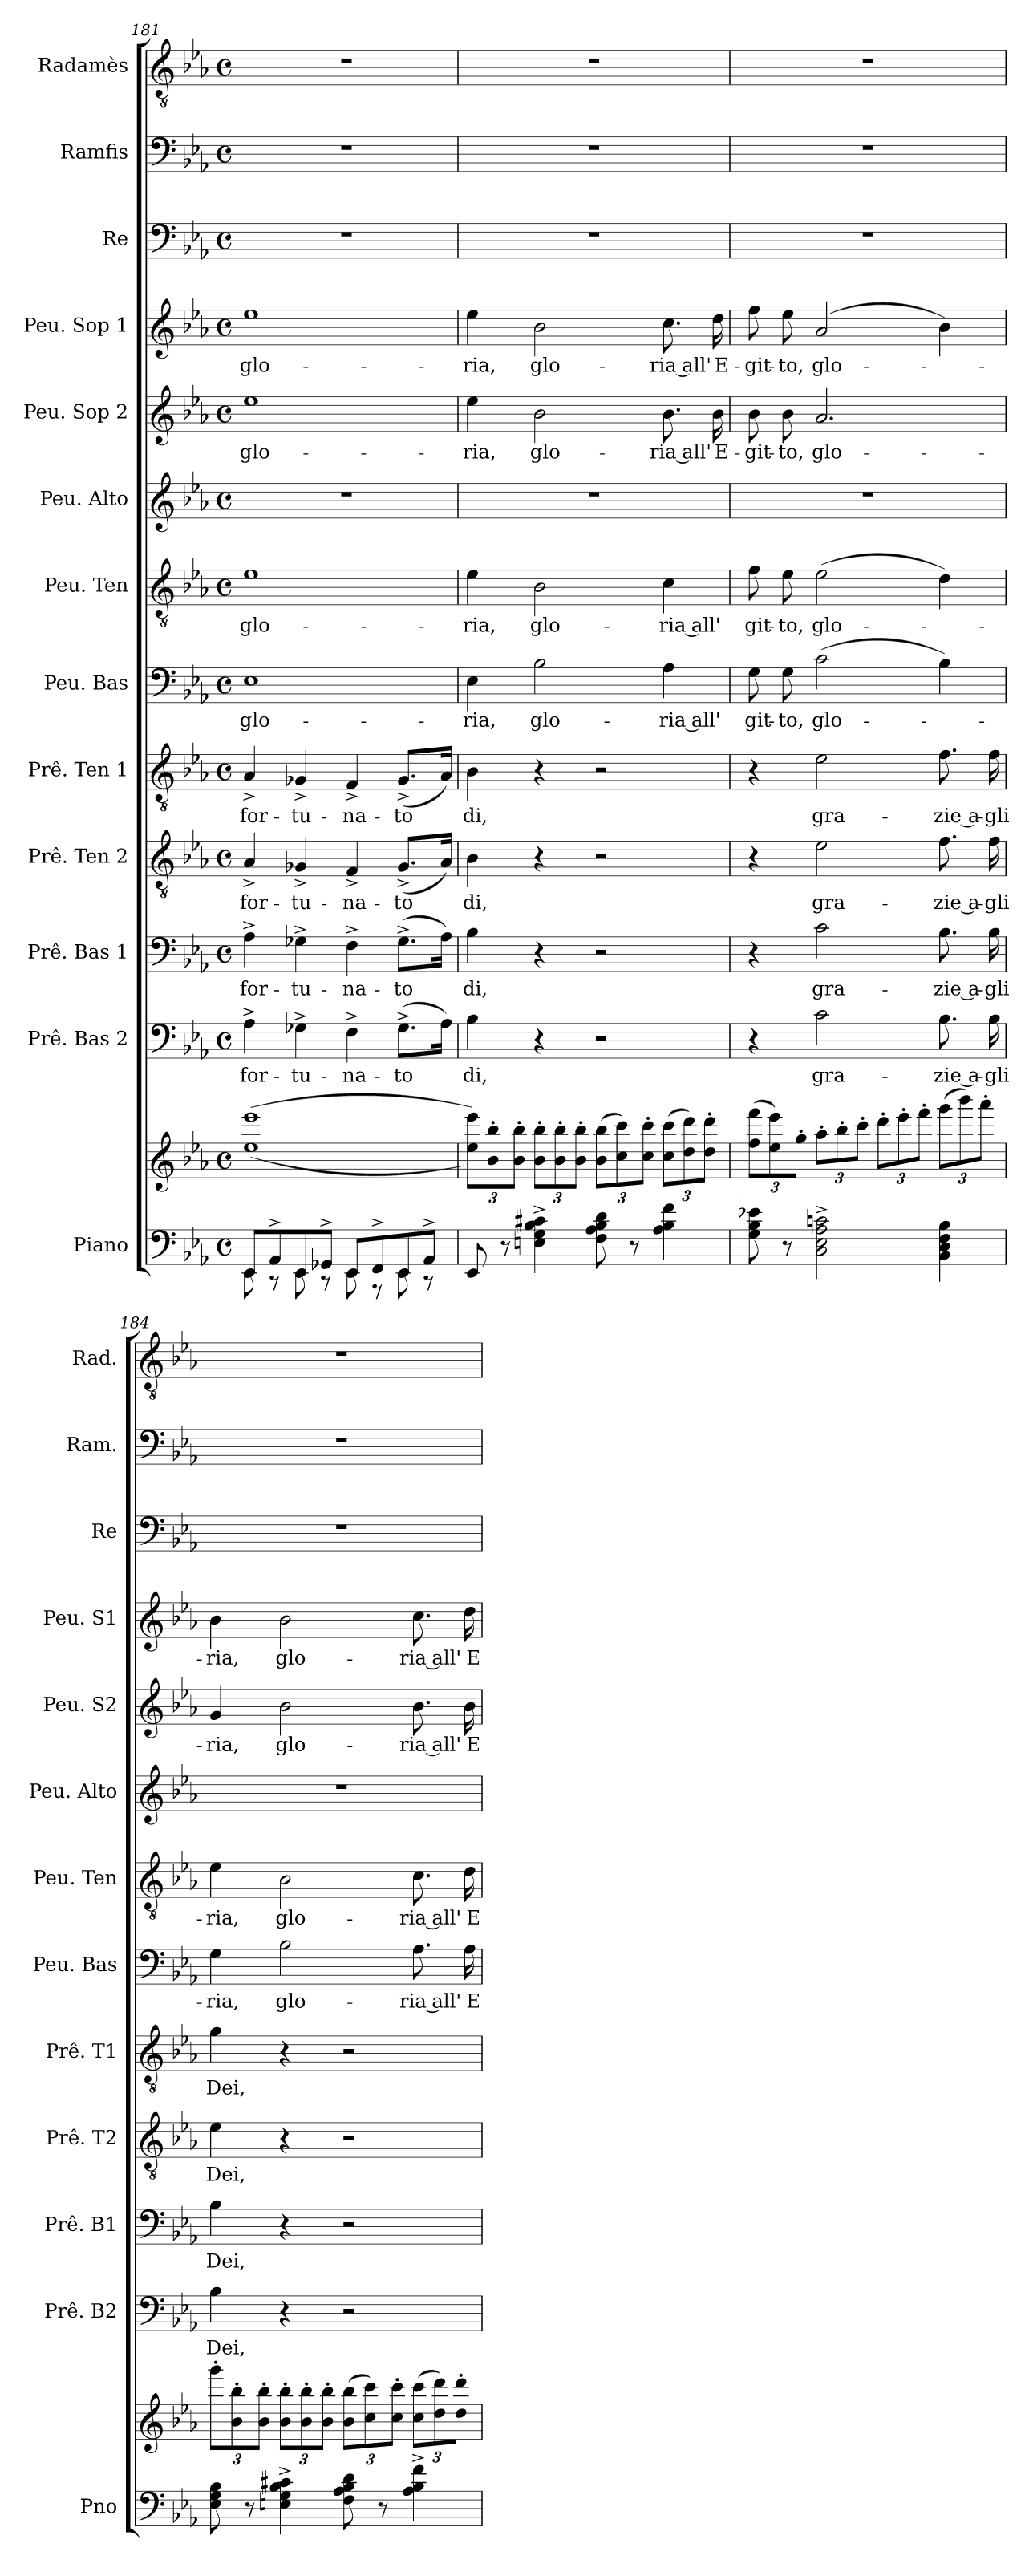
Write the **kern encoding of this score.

**kern	**kern	**kern	**text	**kern	**text	**kern	**text	**kern	**text	**kern	**text	**kern	**text	**kern	**kern	**text	**kern	**text	**kern	**kern	**kern
*part13	*part13	*part12	*part12	*part11	*part11	*part10	*part10	*part9	*part9	*part8	*part8	*part7	*part7	*part6	*part5	*part5	*part4	*part4	*part3	*part2	*part1
*staff14	*staff13	*staff12	*staff12	*staff11	*staff11	*staff10	*staff10	*staff9	*staff9	*staff8	*staff8	*staff7	*staff7	*staff6	*staff5	*staff5	*staff4	*staff4	*staff3	*staff2	*staff1
*I"Piano	*	*I"Prê. Bas 2	*	*I"Prê. Bas 1	*	*I"Prê. Ten 2	*	*I"Prê. Ten 1	*	*I"Peu. Bas	*	*I"Peu. Ten	*	*I"Peu. Alto	*I"Peu. Sop 2	*	*I"Peu. Sop 1	*	*I"Re	*I"Ramfis	*I"Radamès
*I'Pno	*	*I'Prê. B2	*	*I'Prê. B1	*	*I'Prê. T2	*	*I'Prê. T1	*	*I'Peu. Bas	*	*I'Peu. Ten	*	*I'Peu. Alto	*I'Peu. S2	*	*I'Peu. S1	*	*I'Re	*I'Ram.	*I'Rad.
*clefF4	*clefG2	*clefF4	*	*clefF4	*	*clefGv2	*	*clefGv2	*	*clefF4	*	*clefGv2	*	*clefG2	*clefG2	*	*clefG2	*	*clefF4	*clefF4	*clefGv2
*k[b-e-a-]	*k[b-e-a-]	*k[b-e-a-]	*	*k[b-e-a-]	*	*k[b-e-a-]	*	*k[b-e-a-]	*	*k[b-e-a-]	*	*k[b-e-a-]	*	*k[b-e-a-]	*k[b-e-a-]	*	*k[b-e-a-]	*	*k[b-e-a-]	*k[b-e-a-]	*k[b-e-a-]
*M4/4	*M4/4	*M4/4	*	*M4/4	*	*M4/4	*	*M4/4	*	*M4/4	*	*M4/4	*	*M4/4	*M4/4	*	*M4/4	*	*M4/4	*M4/4	*M4/4
*met(c)	*met(c)	*met(c)	*	*met(c)	*	*met(c)	*	*met(c)	*	*met(c)	*	*met(c)	*	*met(c)	*met(c)	*	*met(c)	*	*met(c)	*met(c)	*met(c)
=181	=181	=181	=181	=181	=181	=181	=181	=181	=181	=181	=181	=181	=181	=181	=181	=181	=181	=181	=181	=181	=181
*^	*	*	*	*	*	*	*	*	*	*	*	*	*	*	*	*	*	*	*	*	*
!	!	!	!	!LO:LY:b:color=#AA0000	!	!LO:LY:b:color=#0055FF	!	!LO:LY:b:color=#0055FF	!	!LO:LY:b:color=#0055FF	!	!LO:LY:b:color=#0055FF	!	!LO:LY:b:color=#0055FF	!	!	!LO:LY:b:color=#0055FF	!	!LO:LY:b:color=#0055FF	!	!	!
8EE-/L	8EE-\	(>(>1ee- 1eee-	4A-^\	for-	4A-^\	for-	4A-^/	for-	4A-^/	for-	1E-	glo-	1e-	glo-	1r	1ee-	glo-	1ee-	glo-	1r	1r	1r
8AA-^/	8r	.	.	.	.	.	.	.	.	.	.	.	.	.	.	.	.	.	.	.	.	.
!	!	!	!	!LO:LY:b:color=#AA0000	!	!LO:LY:b:color=#0055FF	!	!LO:LY:b:color=#0055FF	!	!LO:LY:b:color=#0055FF	!	!	!	!	!	!	!	!	!	!	!	!
8EE-/	8EE-\	.	4G-X^\	-tu-	4G-X^\	-tu-	4G-X^/	-tu-	4G-X^/	-tu-	.	.	.	.	.	.	.	.	.	.	.	.
8GG-X^/J	8r	.	.	.	.	.	.	.	.	.	.	.	.	.	.	.	.	.	.	.	.	.
!	!	!	!	!LO:LY:b:color=#AA0000	!	!LO:LY:b:color=#0055FF	!	!LO:LY:b:color=#0055FF	!	!LO:LY:b:color=#0055FF	!	!	!	!	!	!	!	!	!	!	!	!
8EE-/L	8EE-\	.	4F^\	-na-	4F^\	-na-	4F^/	-na-	4F^/	-na-	.	.	.	.	.	.	.	.	.	.	.	.
8FF^/	8r	.	.	.	.	.	.	.	.	.	.	.	.	.	.	.	.	.	.	.	.	.
!	!	!	!	!LO:LY:b:color=#AA0000	!	!LO:LY:b:color=#0055FF	!	!LO:LY:b:color=#0055FF	!	!LO:LY:b:color=#0055FF	!	!	!	!	!	!	!	!	!	!	!	!
8EE-/	8EE-\	.	(>8.G-^\L	-to	(>8.G-^\L	-to	(<8.G-^/L	-to	(<8.G-^/L	-to	.	.	.	.	.	.	.	.	.	.	.	.
8AA-^/J	8r	.	.	.	.	.	.	.	.	.	.	.	.	.	.	.	.	.	.	.	.	.
.	.	.	16A-\Jk)	.	16A-\Jk)	.	16A-/Jk)	.	16A-/Jk)	.	.	.	.	.	.	.	.	.	.	.	.	.
*v	*v	*	*	*	*	*	*	*	*	*	*	*	*	*	*	*	*	*	*	*	*	*
=182	=182	=182	=182	=182	=182	=182	=182	=182	=182	=182	=182	=182	=182	=182	=182	=182	=182	=182	=182	=182	=182
*	*Xbrackettup	*	*	*	*	*	*	*	*	*	*	*	*	*	*	*	*	*	*	*	*
!	!	!	!LO:LY:b:color=#AA0000	!	!LO:LY:b:color=#0055FF	!	!LO:LY:b:color=#0055FF	!	!LO:LY:b:color=#0055FF	!	!LO:LY:b:color=#0055FF	!	!LO:LY:b:color=#0055FF	!	!	!LO:LY:b:color=#0055FF	!	!LO:LY:b:color=#0055FF	!	!	!
8EE-/	12ee-\ 12eee-\L))	4B-\	di,	4B-\	di,	4B-\	di,	4B-\	di,	4E-\	ria,	4e-\	ria,	1r	4ee-\	ria,	4ee-\	-ria,	1r	1r	1r
.	12b-\' 12bb-\'	.	.	.	.	.	.	.	.	.	.	.	.	.	.	.	.	.	.	.	.
8r	.	.	.	.	.	.	.	.	.	.	.	.	.	.	.	.	.	.	.	.	.
.	12b-\' 12bb-\'J	.	.	.	.	.	.	.	.	.	.	.	.	.	.	.	.	.	.	.	.
!	!	!	!	!	!	!	!	!	!	!	!LO:LY:b:color=#0055FF	!	!LO:LY:b:color=#0055FF	!	!	!LO:LY:b:color=#0055FF	!	!LO:LY:b:color=#0055FF	!	!	!
4En\^ 4G\^ 4B-\^ 4c#X\^	12b-\' 12bb-\'L	4r	.	4r	.	4r	.	4r	.	2B-\	glo-	2B-\	glo-	.	2b-\	glo-	2b-\	glo-	.	.	.
.	12b-\' 12bb-\'	.	.	.	.	.	.	.	.	.	.	.	.	.	.	.	.	.	.	.	.
.	12b-\' 12bb-\'J	.	.	.	.	.	.	.	.	.	.	.	.	.	.	.	.	.	.	.	.
8F\ 8A-\ 8B-\ 8d\	(>12b-\ 12bb-\L	2r	.	2r	.	2r	.	2r	.	.	.	.	.	.	.	.	.	.	.	.	.
.	12cc\ 12ccc\)	.	.	.	.	.	.	.	.	.	.	.	.	.	.	.	.	.	.	.	.
8r	.	.	.	.	.	.	.	.	.	.	.	.	.	.	.	.	.	.	.	.	.
.	12cc\' 12ccc\'J	.	.	.	.	.	.	.	.	.	.	.	.	.	.	.	.	.	.	.	.
!	!	!	!	!	!	!	!	!	!	!	!LO:LY:b:color=#0055FF	!	!LO:LY:b:color=#0055FF	!	!	!LO:LY:b:color=#0055FF	!	!LO:LY:b:color=#0055FF	!	!	!
4A-\ 4B-\ 4f\	(>12cc\ 12ccc\L	.	.	.	.	.	.	.	.	4A-\	ria all'	4c\	ria all'	.	8.b-\	ria all'	8.cc\	ria all'	.	.	.
.	12dd\ 12ddd\)	.	.	.	.	.	.	.	.	.	.	.	.	.	.	.	.	.	.	.	.
.	12dd\' 12ddd\'J	.	.	.	.	.	.	.	.	.	.	.	.	.	.	.	.	.	.	.	.
!	!	!	!	!	!	!	!	!	!	!	!	!	!	!	!	!LO:LY:b:color=#0055FF	!	!LO:LY:b:color=#0055FF	!	!	!
.	.	.	.	.	.	.	.	.	.	.	.	.	.	.	16b-\	E-	16dd\	E-	.	.	.
=183	=183	=183	=183	=183	=183	=183	=183	=183	=183	=183	=183	=183	=183	=183	=183	=183	=183	=183	=183	=183	=183
!	!	!	!	!	!	!	!	!	!	!	!LO:LY:b:color=#0055FF	!	!LO:LY:b:color=#0055FF	!	!	!LO:LY:b:color=#0055FF	!	!LO:LY:b:color=#0055FF	!	!	!
8G\ 8B-\ 8e-X\	(>12ff\ 12fff\L	4r	.	4r	.	4r	.	4r	.	8G\	git-	8f\	git-	1r	8b-\	-git-	8ff\	-git-	1r	1r	1r
.	12ee-\ 12eee-\)	.	.	.	.	.	.	.	.	.	.	.	.	.	.	.	.	.	.	.	.
!	!	!	!	!	!	!	!	!	!	!	!LO:LY:b:color=#0055FF	!	!LO:LY:b:color=#0055FF	!	!	!LO:LY:b:color=#0055FF	!	!LO:LY:b:color=#0055FF	!	!	!
8r	.	.	.	.	.	.	.	.	.	8G\	-to,	8e-\	-to,	.	8b-\	-to,	8ee-\	-to,	.	.	.
.	12gg'\J	.	.	.	.	.	.	.	.	.	.	.	.	.	.	.	.	.	.	.	.
!	!	!	!LO:LY:b:color=#AA0000	!	!LO:LY:b:color=#0055FF	!	!LO:LY:b:color=#0055FF	!	!LO:LY:b:color=#0055FF	!	!LO:LY:b:color=#0055FF	!	!LO:LY:b:color=#0055FF	!	!	!LO:LY:b:color=#0055FF	!	!LO:LY:b:color=#0055FF	!	!	!
2C\^ 2E-\^ 2A-\^ 2cn\^	12aa-'\L	2c\	gra-	2c\	gra-	2e-\	gra-	2e-\	gra-	(>2c\	glo-	(>2e-\	glo-	.	2.a-/	glo-	(>2a-/	glo-	.	.	.
.	12bb-'\	.	.	.	.	.	.	.	.	.	.	.	.	.	.	.	.	.	.	.	.
.	12ccc'\J	.	.	.	.	.	.	.	.	.	.	.	.	.	.	.	.	.	.	.	.
.	12ddd'\L	.	.	.	.	.	.	.	.	.	.	.	.	.	.	.	.	.	.	.	.
.	12eee-'\	.	.	.	.	.	.	.	.	.	.	.	.	.	.	.	.	.	.	.	.
.	12fff'\J	.	.	.	.	.	.	.	.	.	.	.	.	.	.	.	.	.	.	.	.
!	!	!	!LO:LY:b:color=#AA0000	!	!LO:LY:b:color=#0055FF	!	!LO:LY:b:color=#0055FF	!	!LO:LY:b:color=#0055FF	!	!	!	!	!	!	!	!	!	!	!	!
4BB-\ 4D\ 4F\ 4B-\	(>12ggg\L	8.B-\	zie a-	8.B-\	zie a-	8.f\	zie a-	8.f\	zie a-	4B-\)	.	4d\)	.	.	.	.	4b-\)	.	.	.	.
.	12bbb-\)	.	.	.	.	.	.	.	.	.	.	.	.	.	.	.	.	.	.	.	.
.	12aaa-'\J	.	.	.	.	.	.	.	.	.	.	.	.	.	.	.	.	.	.	.	.
!	!	!	!LO:LY:b:color=#AA0000	!	!LO:LY:b:color=#0055FF	!	!LO:LY:b:color=#0055FF	!	!LO:LY:b:color=#0055FF	!	!	!	!	!	!	!	!	!	!	!	!
.	.	16B-\	-gli	16B-\	-gli	16f\	-gli	16f\	-gli	.	.	.	.	.	.	.	.	.	.	.	.
!!LO:PB:g=z
=184	=184	=184	=184	=184	=184	=184	=184	=184	=184	=184	=184	=184	=184	=184	=184	=184	=184	=184	=184	=184	=184
!	!	!	!LO:LY:b:color=#AA0000	!	!LO:LY:b:color=#0055FF	!	!LO:LY:b:color=#0055FF	!	!LO:LY:b:color=#0055FF	!	!LO:LY:b:color=#0055FF	!	!LO:LY:b:color=#0055FF	!	!	!LO:LY:b:color=#0055FF	!	!LO:LY:b:color=#0055FF	!	!	!
8E-\ 8G\ 8B-\	12ggg'\L	4B-\	Dei,	4B-\	Dei,	4e-\	Dei,	4g\	Dei,	4G\	-ria,	4e-\	-ria,	1r	4g/	-ria,	4b-\	-ria,	1r	1r	1r
.	12b-\' 12bb-\'	.	.	.	.	.	.	.	.	.	.	.	.	.	.	.	.	.	.	.	.
8r	.	.	.	.	.	.	.	.	.	.	.	.	.	.	.	.	.	.	.	.	.
.	12b-\' 12bb-\'J	.	.	.	.	.	.	.	.	.	.	.	.	.	.	.	.	.	.	.	.
!	!	!	!	!	!	!	!	!	!	!	!LO:LY:b:color=#0055FF	!	!LO:LY:b:color=#0055FF	!	!	!LO:LY:b:color=#0055FF	!	!LO:LY:b:color=#0055FF	!	!	!
4En\^ 4G\^ 4B-\^ 4c#X\^	12b-\' 12bb-\'L	4r	.	4r	.	4r	.	4r	.	2B-\	glo-	2B-\	glo-	.	2b-\	glo-	2b-\	glo-	.	.	.
.	12b-\' 12bb-\'	.	.	.	.	.	.	.	.	.	.	.	.	.	.	.	.	.	.	.	.
.	12b-\' 12bb-\'J	.	.	.	.	.	.	.	.	.	.	.	.	.	.	.	.	.	.	.	.
8F\ 8A-\ 8B-\ 8d\	(>12b-\ 12bb-\L	2r	.	2r	.	2r	.	2r	.	.	.	.	.	.	.	.	.	.	.	.	.
.	12cc\ 12ccc\)	.	.	.	.	.	.	.	.	.	.	.	.	.	.	.	.	.	.	.	.
8r	.	.	.	.	.	.	.	.	.	.	.	.	.	.	.	.	.	.	.	.	.
.	12cc\' 12ccc\'J	.	.	.	.	.	.	.	.	.	.	.	.	.	.	.	.	.	.	.	.
!	!	!	!	!	!	!	!	!	!	!	!LO:LY:b:color=#0055FF	!	!LO:LY:b:color=#0055FF	!	!	!LO:LY:b:color=#0055FF	!	!LO:LY:b:color=#0055FF	!	!	!
4A-\^ 4B-\^ 4f\^	(>12cc\ 12ccc\L	.	.	.	.	.	.	.	.	8.A-\	ria all'	8.c\	ria all'	.	8.b-\	ria all'	8.cc\	ria all'	.	.	.
.	12dd\ 12ddd\)	.	.	.	.	.	.	.	.	.	.	.	.	.	.	.	.	.	.	.	.
.	12dd\' 12ddd\'J	.	.	.	.	.	.	.	.	.	.	.	.	.	.	.	.	.	.	.	.
!	!	!	!	!	!	!	!	!	!	!	!LO:LY:b:color=#0055FF	!	!LO:LY:b:color=#0055FF	!	!	!LO:LY:b:color=#0055FF	!	!LO:LY:b:color=#0055FF	!	!	!
.	.	.	.	.	.	.	.	.	.	16A-\	E-	16d\	E-	.	16b-\	E-	16dd\	E-	.	.	.
=	=	=	=	=	=	=	=	=	=	=	=	=	=	=	=	=	=	=	=	=	=
*-	*-	*-	*-	*-	*-	*-	*-	*-	*-	*-	*-	*-	*-	*-	*-	*-	*-	*-	*-	*-	*-
